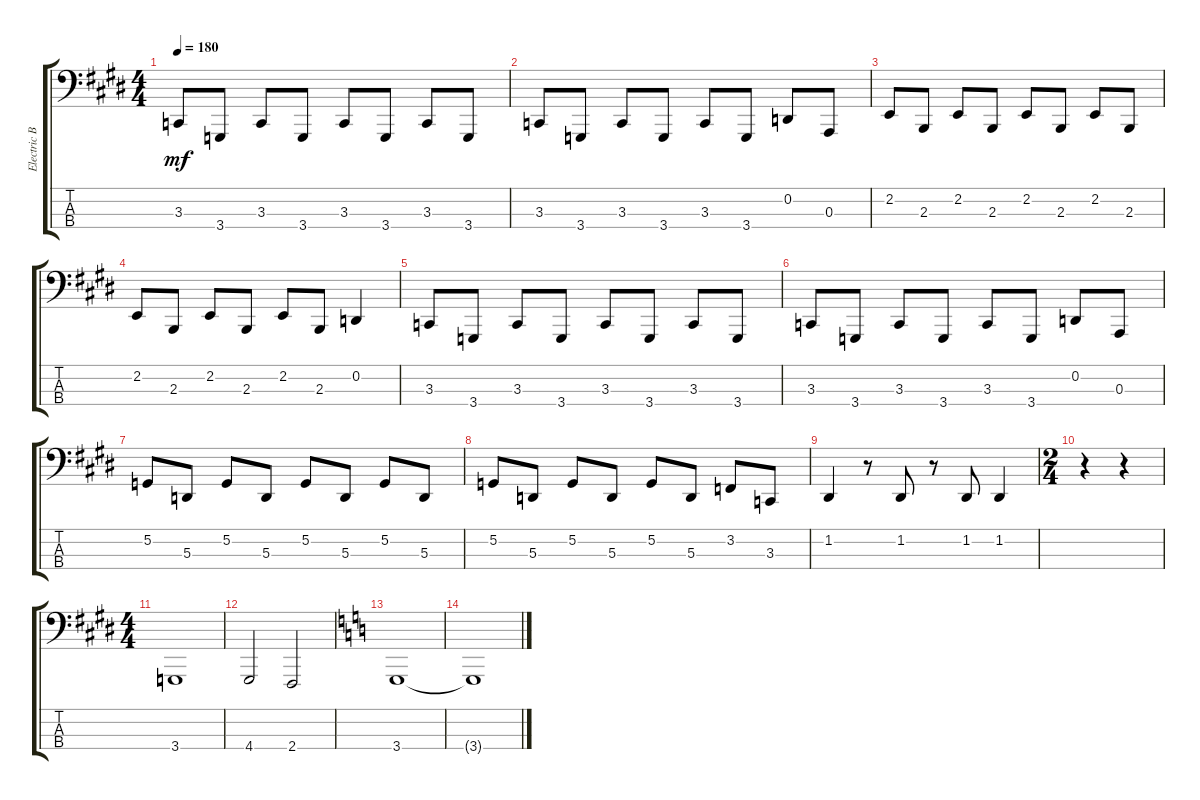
\track ("Electric Bass" "Electric B") {instrument violin}
\staff {score tabs}
\tuning (G2 D2 A1 E1) {hide}
\ts (4 4)
\tempo 180
\clef f4
\ks e
3.3.8{dy mf} 3.4.8 3.3.8 3.4.8 3.3.8 3.4.8 3.3.8 3.4.8 |
3.3.8 3.4.8 3.3.8 3.4.8 3.3.8 3.4.8 0.2.8 0.3.8 |
2.2.8 2.3.8 2.2.8 2.3.8 2.2.8 2.3.8 2.2.8 2.3.8 |
2.2.8 2.3.8 2.2.8 2.3.8 2.2.8 2.3.8 0.2.4 |
3.3.8 3.4.8 3.3.8 3.4.8 3.3.8 3.4.8 3.3.8 3.4.8 |
3.3.8 3.4.8 3.3.8 3.4.8 3.3.8 3.4.8 0.2.8 0.3.8 |
5.2.8 5.3.8 5.2.8 5.3.8 5.2.8 5.3.8 5.2.8 5.3.8 |
5.2.8 5.3.8 5.2.8 5.3.8 5.2.8 5.3.8 3.2.8 3.3.8 |
1.2.4 r.8 1.2.8 r.8 1.2.8 1.2.4 |
\ts (2 4)
r.4 r.4 |
\ts (4 4)
3.4.1 |
4.4.2 2.4.2 |
\ks c
3.4.1 |
3.4{t}.1
